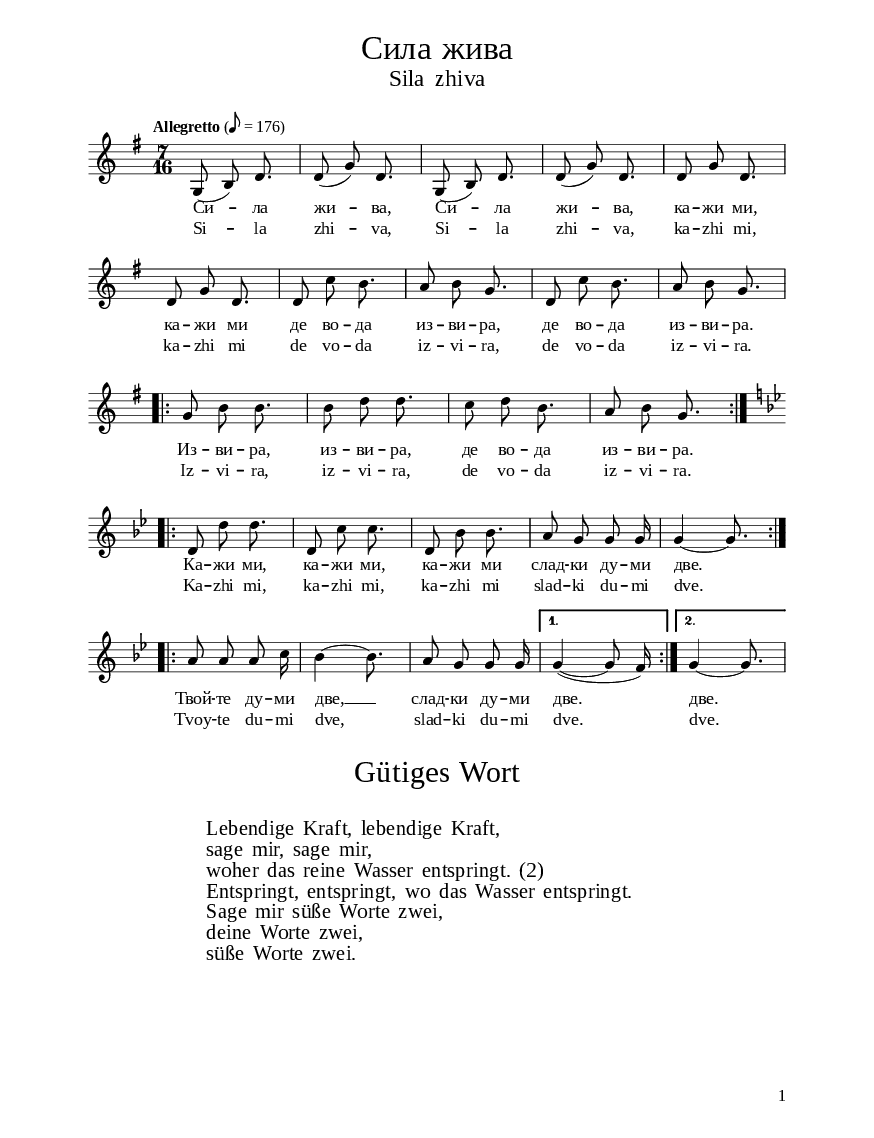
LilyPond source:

\version "2.20.0"

\paper {
  #(set-paper-size "a5")
}

\bookpart {
  \paper {
    print-all-headers = ##t
    print-page-number = ##t
    print-first-page-number = ##t

    % put page numbers on the bottom
    oddHeaderMarkup = \markup ""
    evenHeaderMarkup = \markup ""
    oddFooterMarkup = \markup
    \fill-line {
      ""
      \on-the-fly #print-page-number-check-first \fromproperty #'page:page-number-string
    }
    evenFooterMarkup = \markup
    \fill-line {
      \on-the-fly #print-page-number-check-first \fromproperty #'page:page-number-string
      ""
    }

    left-margin = 1.5\cm
    right-margin = 1.5\cm
    top-margin = 1.6\cm
    bottom-margin = 1.2\cm
    ragged-bottom = ##t % do not spread the staves to fill the whole vertical space

    % change lyrics and titles font (affects notes also)
    fonts =
    #(make-pango-font-tree
      "Times New Roman"
      "DejaVu Sans"
      "DejaVu Sans Mono"
      (/ (* staff-height pt) 3.6))

    % change distance between staves
    system-system-spacing =
    #'((basic-distance . 12)
       (minimum-distance . 6)
       (padding . 1)
       (stretchability . 12))
  }

  \header {
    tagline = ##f
  }

  \score{
    \layout {
      indent = 0.0\cm % remove first line indentation
      % ragged-last = ##t % do not spread last line to fill the whole space
      \context {
        \Score
        \omit BarNumber %remove bar numbers
      } % context

      \context {
        % change staff size
        \Staff
        fontSize = #+0 % affects notes size only
        \override StaffSymbol #'staff-space = #(magstep -3)
        \override StaffSymbol #'thickness = #0.5
        \override BarLine #'hair-thickness = #1
        %\override StaffSymbol #'ledger-line-thickness = #'(0 . 0)
      }

      \context {
        % adjust space between staff and lyrics and between the two lyric lines
        \Lyrics
        \override VerticalAxisGroup.nonstaff-relatedstaff-spacing = #'((basic-distance . 4.5))
        \override VerticalAxisGroup.nonstaff-nonstaff-spacing = #'((minimum-distance . 2))
      }
    } % layout

    \new Voice \absolute {
      \clef treble
      \key g \major
      \time 7/16
      %\tempo "Moderato" 8 = 160
      \tempo \markup {
        % make tempo note smaller
        \concat {
          "Allegretto" \normal-text { " (" }
          \teeny \general-align #Y #DOWN \note #"8" #0.8
          \normal-text { " = 176)" }
        }
      }
      \autoBeamOff


      g8 ( b ) d'8. | d'8 ( g' ) d'8. | g8 ( b ) d'8. | d'8 ( g' ) d'8. | d'8 g' d'8. \break | % 6

      d'8 g' d'8. | d'8 c'' b'8. | a'8 b' g'8. | d'8 c'' b'8. | a'8 b' g'8. \break |

      \repeat volta 2 { g'8 b' b'8. | b'8 d'' d''8. | c''8 d''8 b'8. | a'8 b' g'8. } \break

      \key g \minor \repeat volta 2 { d'8 d'' d''8. | d'8 c'' c''8. | d'8 bes' bes'8. | a'8 g' g' g'16 | g'4 ~ g'8. } \break |

      \repeat volta 2 { a'8 a' a' c''16 | bes'4 ~ bes'8. | a'8 g' g' g'16 |} \alternative { {  g'4 ( ~ g'8 f'16 )  | } { g'4 ~ g'8. | } }


    }

    \addlyrics {
      Си -- ла жи
      -- ва, Си -- ла жи -- ва, ка -- жи ми, ка -- жи
      ми де во -- да из -- ви -- ра, де во -- да из
      -- ви -- ра. Из -- ви -- ра, из -- ви -- ра, де
      во -- да из -- ви -- ра. Ка -- жи ми, ка -- жи
      ми, ка -- жи ми слад -- ки ду -- ми две. Твой --
      те ду -- ми две,  __ слад -- ки ду -- ми две.
      две.}

      \addlyrics {
        Si -- la zhi --
        va, Si -- la zhi -- va, ka -- zhi mi, ka -- zhi mi de vo -- da
        iz -- vi -- ra, de vo -- da iz -- vi -- ra. Iz -- vi -- ra, iz
        -- vi -- ra, de vo -- da iz -- vi -- ra. Ka -- zhi mi, ka --
        zhi mi, ka -- zhi mi slad -- ki du -- mi dve. Tvoy -- te du --
        mi dve, slad -- ki du -- mi dve. dve.}

        \header {
          title = \markup \column \normal-text \fontsize #2.5 {
            \center-align
            \line { Сила жива }
            \vspace #-0.6
            \center-align
            \line \fontsize #-3 { Sila zhiva }
            \vspace #-0.8
            \center-align
            \line \fontsize #-3 { " " }
          }
        }

        \midi{}

      } % score

 


      % include foreign translation(s) of the song
      \version "2.20.0"

\markup \fill-line { \fontsize #6 "Gütiges Wort" }
\markup \null
\markup \null
\markup \fontsize #+2.5 {
  \hspace #10
  \override #'(baseline-skip . 2)

  \column {
    \line { " " }
    \line { " " Lebendige Kraft, lebendige Kraft,}

    \line { " " sage mir, sage mir,}

    \line { " " woher das reine Wasser entspringt. (2)}

    \line { " " Entspringt, entspringt, wo das Wasser entspringt.}

    \line { " " Sage mir süße Worte zwei,}

    \line { " " deine Worte zwei,}

    \line { " " süße Worte zwei.}




  }


}


    } % bookpart
